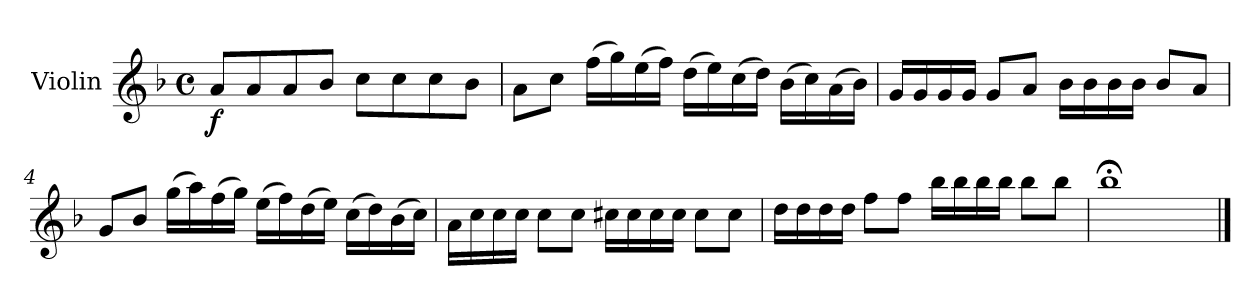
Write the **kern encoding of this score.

**kern	**dynam
*part1	*part1
*staff1	*staff1
*I"Violin	*
*I'Vln.	*
*clefG2	*
*k[b-]	*
*M4/4	*
*met(c)	*
=1	=1
!	!LO:DY:b
8a/L	f
8a/	.
8a/	.
8b-/J	.
8cc\L	.
8cc\	.
8cc\	.
8b-\J	.
=2	=2
8a\L	.
8cc\J	.
(>16ff\LL	.
16gg\)	.
(>16ee\	.
16ff\JJ)	.
(>16dd\LL	.
16ee\)	.
(>16cc\	.
16dd\JJ)	.
(>16b-\LL	.
16cc\)	.
(>16a\	.
16b-\JJ)	.
=3	=3
16g/LL	.
16g/	.
16g/	.
16g/JJ	.
8g/L	.
8a/J	.
16b-\LL	.
16b-\	.
16b-\	.
16b-\JJ	.
8b-/L	.
8a/J	.
!!LO:LB:g=z
=4	=4
8g/L	.
8b-/J	.
(>16gg\LL	.
16aa\)	.
(>16ff\	.
16gg\JJ)	.
(>16ee\LL	.
16ff\)	.
(>16dd\	.
16ee\JJ)	.
(>16cc\LL	.
16dd\)	.
(>16b-\	.
16cc\JJ)	.
=5	=5
16a\LL	.
16cc\	.
16cc\	.
16cc\JJ	.
8cc\L	.
8cc\J	.
16cc#X\LL	.
16cc#\	.
16cc#\	.
16cc#\JJ	.
8cc#\L	.
8cc#\J	.
=6	=6
16dd\LL	.
16dd\	.
16dd\	.
16dd\JJ	.
8ff\L	.
8ff\J	.
16bb-\LL	.
16bb-\	.
16bb-\	.
16bb-\JJ	.
8bb-\L	.
8bb-\J	.
=7	=7
1bb-;<	.
==	==
*-	*-
